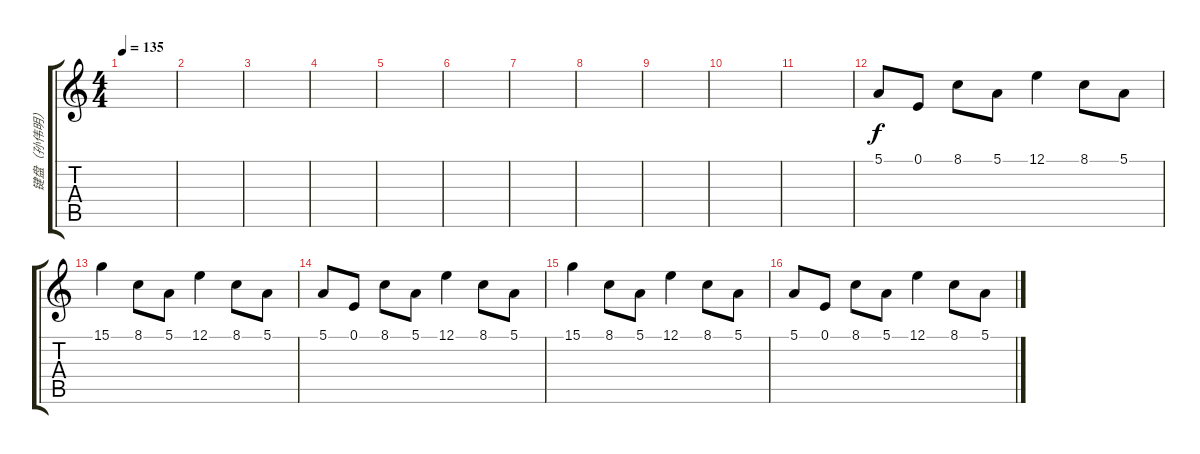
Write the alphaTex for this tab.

\track ("键盘（孙伟明）" "键盘（孙伟明）") {instrument fx5brightness}
\staff {score tabs}
\tuning (E4 B3 G3 D3 A2 E2) {hide}
\ts (4 4)
\tempo 135
\clef g2
\ks c
|
|
|
|
|
|
|
|
|
|
|
5.1.8{instrument vibraphone} 0.1.8 8.1.8 5.1.8 12.1.4 8.1.8 5.1.8 |
15.1.4 8.1.8 5.1.8 12.1.4 8.1.8 5.1.8 |
5.1.8{instrument vibraphone} 0.1.8 8.1.8 5.1.8 12.1.4 8.1.8 5.1.8 |
15.1.4 8.1.8 5.1.8 12.1.4 8.1.8 5.1.8 |
5.1.8{instrument vibraphone} 0.1.8 8.1.8 5.1.8 12.1.4 8.1.8 5.1.8
